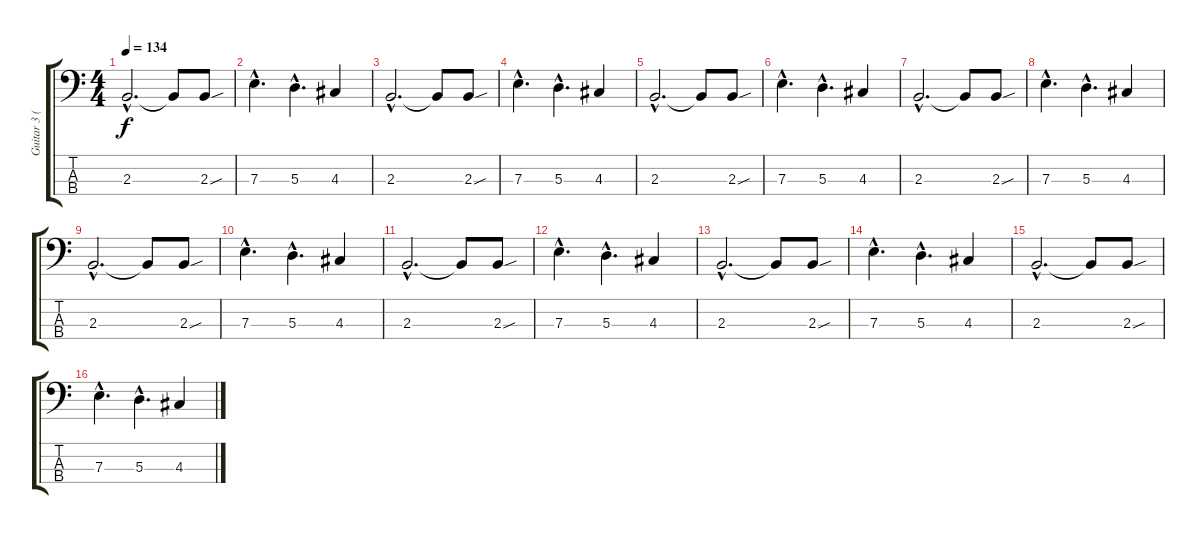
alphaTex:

\track ("Guitar 3 (bass)" "Guitar 3 (") {instrument electricbassfinger}
\staff {score tabs}
\tuning (G2 D2 A1 E1) {hide}
\ts (4 4)
\tempo 134
\clef f4
\ks c
2.3{hac}.2{d dy f} 2.3{t}.8 2.3{sou}.8 |
7.3{hac}.4{d} 5.3{hac}.4{d} 4.3.4 |
2.3{hac}.2{d} 2.3{t}.8 2.3{sou}.8 |
7.3{hac}.4{d} 5.3{hac}.4{d} 4.3.4 |
2.3{hac}.2{d} 2.3{t}.8 2.3{sou}.8 |
7.3{hac}.4{d} 5.3{hac}.4{d} 4.3.4 |
2.3{hac}.2{d} 2.3{t}.8 2.3{sou}.8 |
7.3{hac}.4{d} 5.3{hac}.4{d} 4.3.4 |
2.3{hac}.2{d} 2.3{t}.8 2.3{sou}.8 |
7.3{hac}.4{d} 5.3{hac}.4{d} 4.3.4 |
2.3{hac}.2{d} 2.3{t}.8 2.3{sou}.8 |
7.3{hac}.4{d} 5.3{hac}.4{d} 4.3.4 |
2.3{hac}.2{d} 2.3{t}.8 2.3{sou}.8 |
7.3{hac}.4{d} 5.3{hac}.4{d} 4.3.4 |
2.3{hac}.2{d} 2.3{t}.8 2.3{sou}.8 |
7.3{hac}.4{d} 5.3{hac}.4{d} 4.3.4
